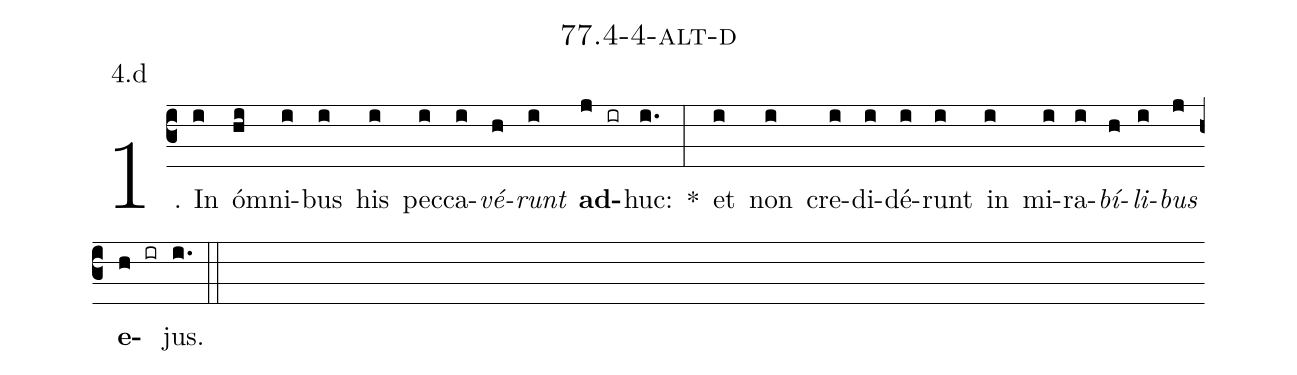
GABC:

name: 77.4-4-alt-d;
annotation: 4.d;
%%
(c3)1. In(i) óm(hi)ni(i)bus(i) his(i) pec(i)ca(i)<i>vé</i>(h)<i>runt</i>(i) <b>ad</b>(j ir)huc:(i.) *(:) et(i) non(i) cre(i)di(i)dé(i)runt(i) in(i) mi(i)ra(i)<i>bí</i>(h)<i>li</i>(i)<i>bus</i>(j) <b>e</b>(h ir)jus.(i.) (::)


%E(i) u(h) o(i) u(j) a(h) e.(i.) (::)
